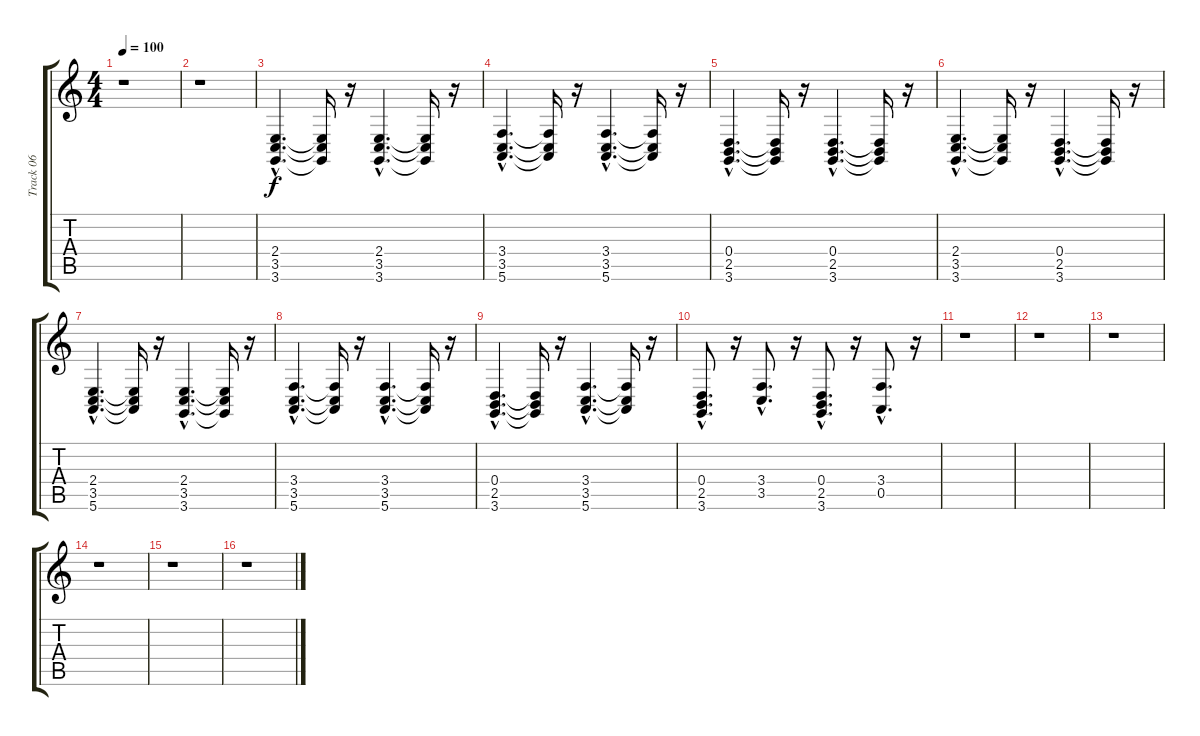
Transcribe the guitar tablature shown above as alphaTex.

\track ("Track 06" "Track 06") {instrument acousticgrandpiano}
\staff {score tabs}
\tuning (E4 B3 G3 D3 A2 E2) {hide}
\ts (4 4)
\tempo 100
\clef g2
\ks c
r.1{dy f} |
r.1 |
(2.4{hac} 3.5{hac} 3.6{hac}).4{d} (2.4{t} 3.5{t} 3.6{t}).16 r.16 (2.4{hac} 3.5{hac} 3.6{hac}).4{d} (2.4{t} 3.5{t} 3.6{t}).16 r.16 |
(3.4{hac} 3.5{hac} 5.6{hac}).4{d} (3.4{t} 3.5{t} 5.6{t}).16 r.16 (3.4{hac} 3.5{hac} 5.6{hac}).4{d} (3.4{t} 3.5{t} 5.6{t}).16 r.16 |
(0.4{hac} 2.5{hac} 3.6{hac}).4{d} (0.4{t} 2.5{t} 3.6{t}).16 r.16 (0.4{hac} 2.5{hac} 3.6{hac}).4{d} (0.4{t} 2.5{t} 3.6{t}).16 r.16 |
(2.4{hac} 3.5{hac} 3.6{hac}).4{d} (2.4{t} 3.5{t} 3.6{t}).16 r.16 (0.4{hac} 2.5{hac} 3.6{hac}).4{d} (0.4{t} 2.5{t} 3.6{t}).16 r.16 |
(2.4{hac} 3.5{hac} 5.6{hac}).4{d} (2.4{t} 3.5{t} 5.6{t}).16 r.16 (2.4{hac} 3.5{hac} 3.6{hac}).4{d} (2.4{t} 3.5{t} 3.6{t}).16 r.16 |
(3.4{hac} 3.5{hac} 5.6{hac}).4{d} (3.4{t} 3.5{t} 5.6{t}).16 r.16 (3.4{hac} 3.5{hac} 5.6{hac}).4{d} (3.4{t} 3.5{t} 5.6{t}).16 r.16 |
(0.4{hac} 2.5{hac} 3.6{hac}).4{d} (0.4{t} 2.5{t} 3.6{t}).16 r.16 (3.4{hac} 3.5{hac} 5.6{hac}).4{d} (3.4{t} 3.5{t} 5.6{t}).16 r.16 |
(0.4{hac} 2.5{hac} 3.6{hac}).8{d} r.16 (3.4{hac} 3.5{hac}).8{d} r.16 (0.4{hac} 2.5{hac} 3.6{hac}).8{d} r.16 (3.4{hac} 0.5{hac}).8{d} r.16 |
r.1 |
r.1 |
r.1 |
r.1 |
r.1 |
r.1
